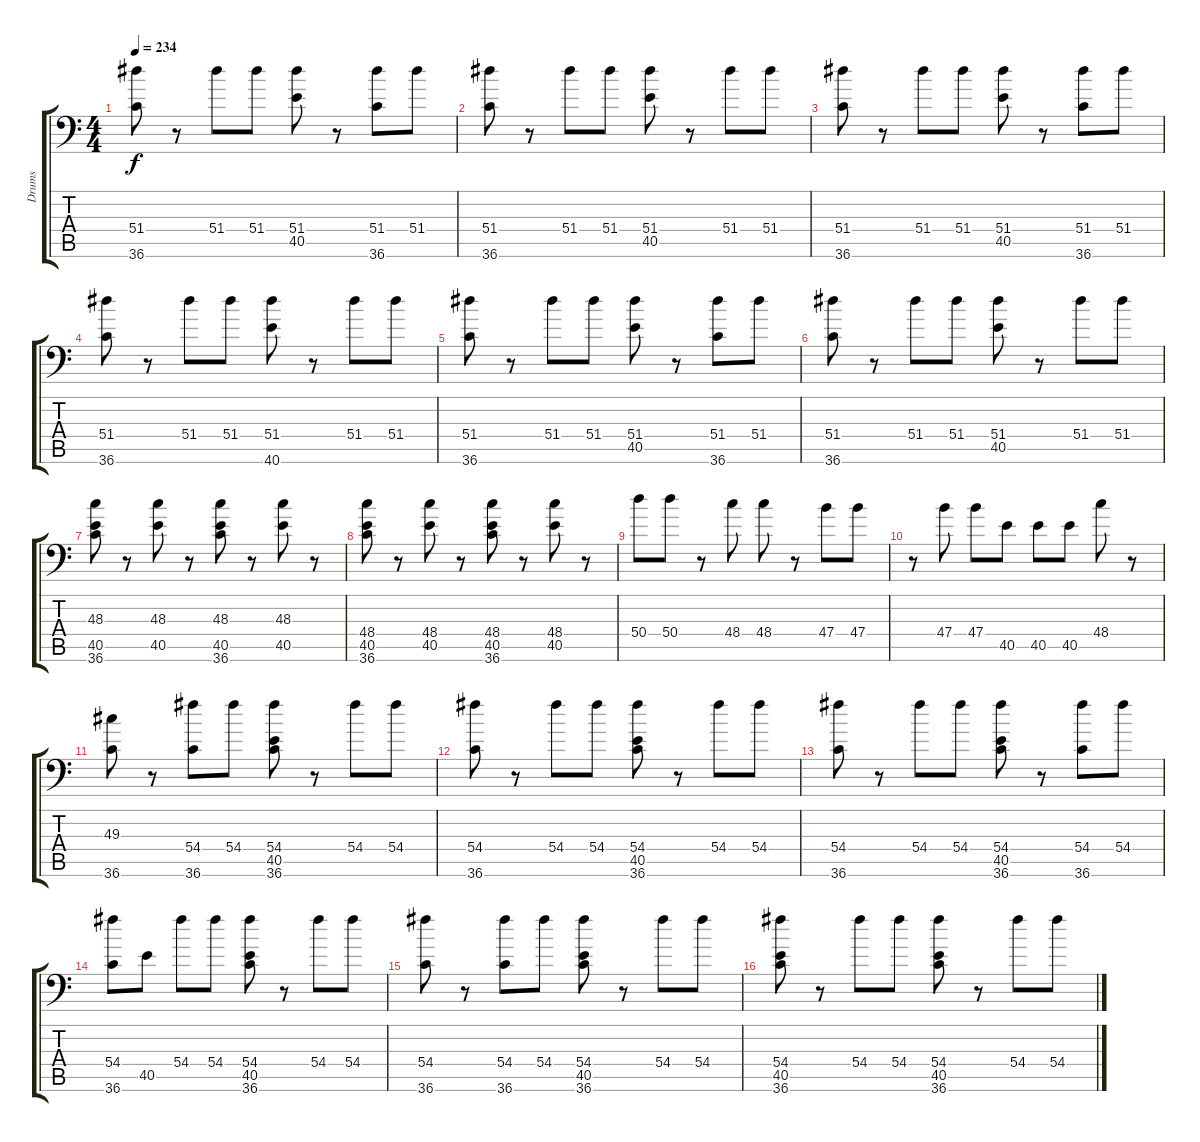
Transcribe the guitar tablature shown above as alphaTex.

\track ("Drums" "Drums") {instrument acousticgrandpiano}
\staff {score tabs}
\tuning (C-1 C-1 C-1 C-1 C-1 C-1) {hide}
\ts (4 4)
\tempo 234
\clef f4
\ks c
(51.4 36.6).8{dy f} r.8 51.4.8 51.4.8 (51.4 40.5).8 r.8 (51.4 36.6).8 51.4.8 |
(51.4 36.6).8 r.8 51.4.8 51.4.8 (51.4 40.5).8 r.8 51.4.8 51.4.8 |
(51.4 36.6).8 r.8 51.4.8 51.4.8 (51.4 40.5).8 r.8 (51.4 36.6).8 51.4.8 |
(51.4 36.6).8 r.8 51.4.8 51.4.8 (51.4 40.6).8 r.8 51.4.8 51.4.8 |
(51.4 36.6).8 r.8 51.4.8 51.4.8 (51.4 40.5).8 r.8 (51.4 36.6).8 51.4.8 |
(51.4 36.6).8 r.8 51.4.8 51.4.8 (51.4 40.5).8 r.8 51.4.8 51.4.8 |
(48.3 40.5 36.6).8 r.8 (48.3 40.5).8 r.8 (48.3 40.5 36.6).8 r.8 (48.3 40.5).8 r.8 |
(48.4 40.5 36.6).8 r.8 (48.4 40.5).8 r.8 (48.4 40.5 36.6).8 r.8 (48.4 40.5).8 r.8 |
50.4.8 50.4.8 r.8 48.4.8 48.4.8 r.8 47.4.8 47.4.8 |
r.8 47.4.8 47.4.8 40.5.8 40.5.8 40.5.8 48.4.8 r.8 |
(49.3 36.6).8 r.8 (54.4 36.6).8 54.4.8 (54.4 40.5 36.6).8 r.8 54.4.8 54.4.8 |
(54.4 36.6).8 r.8 54.4.8 54.4.8 (54.4 40.5 36.6).8 r.8 54.4.8 54.4.8 |
(54.4 36.6).8 r.8 54.4.8 54.4.8 (54.4 40.5 36.6).8 r.8 (54.4 36.6).8 54.4.8 |
(54.4 36.6).8 40.5.8 54.4.8 54.4.8 (54.4 40.5 36.6).8 r.8 54.4.8 54.4.8 |
(54.4 36.6).8 r.8 (54.4 36.6).8 54.4.8 (54.4 40.5 36.6).8 r.8 54.4.8 54.4.8 |
(54.4 40.5 36.6).8 r.8 54.4.8 54.4.8 (54.4 40.5 36.6).8 r.8 54.4.8 54.4.8
